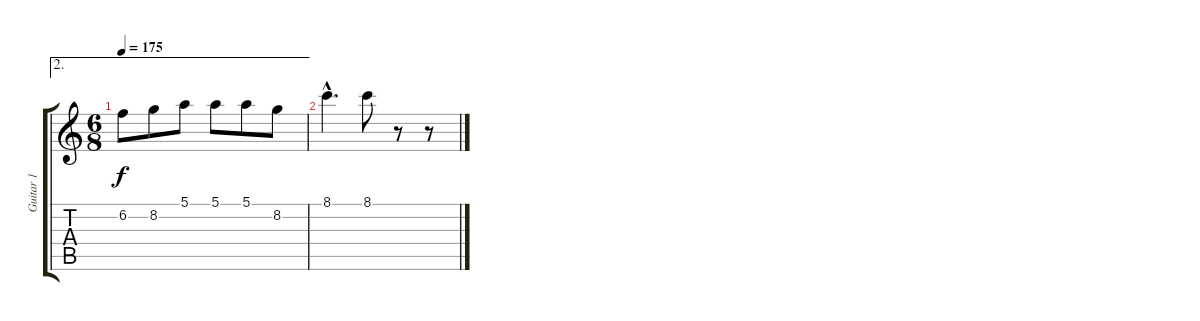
\track ("Guitar 1" "Guitar 1") {instrument acousticguitarsteel}
\staff {score tabs}
\tuning (E4 B3 G3 D3 A2 E2) {hide}
\ae 2
\ts (6 8)
\tempo 175
\clef g2
\ks c
6.2.8{dy f} 8.2.8 5.1.8 5.1.8 5.1.8 8.2.8 |
8.1{hac}.4{d} 8.1.8 r.8 r.8
